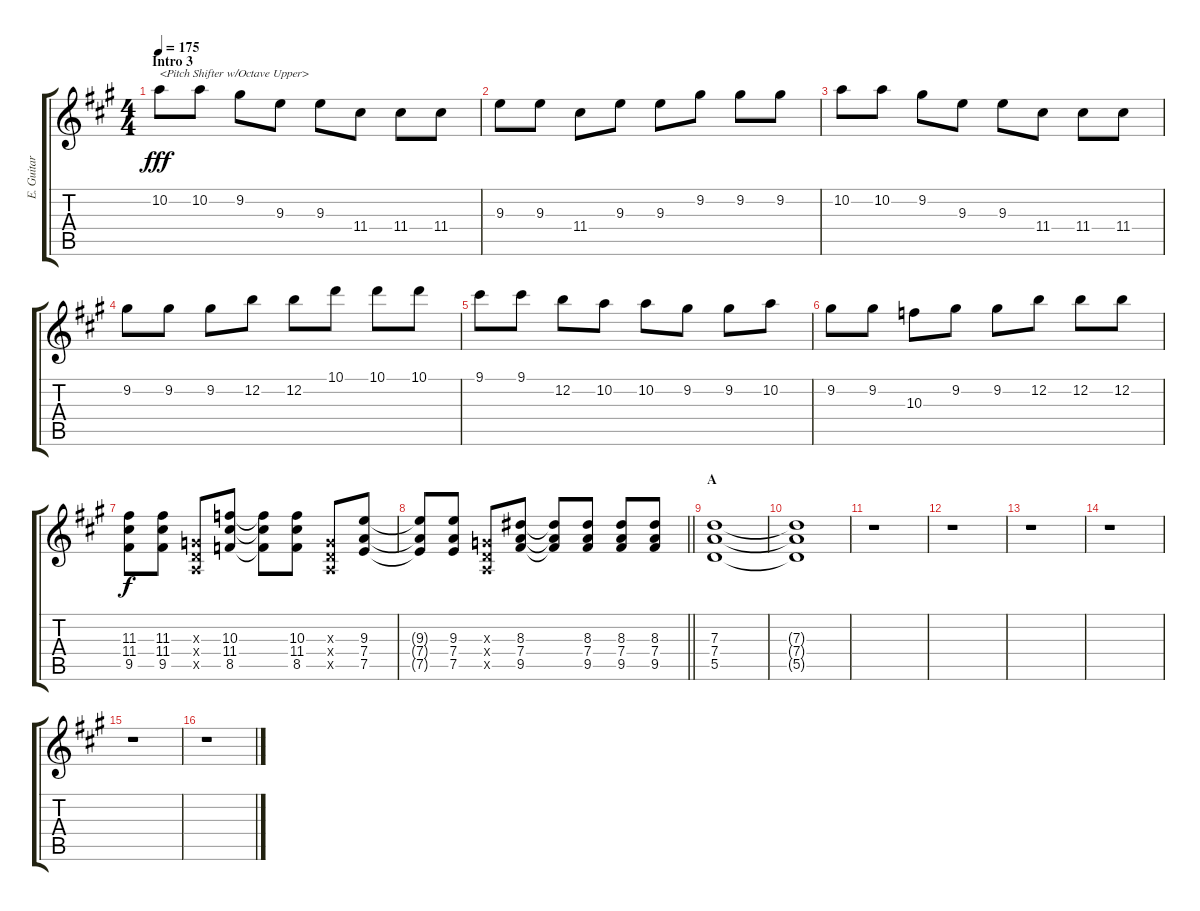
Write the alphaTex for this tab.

\track ("E. Guitar III" "E. Guitar ") {instrument overdrivenguitar}
\staff {score tabs}
\tuning (E4 B3 G3 D3 A2 E2) {hide}
\ts (4 4)
\section ("" "Intro 3")
\tempo 175
\clef g2
\ks a
10.2.8{txt "<Pitch Shifter w/Octave Upper>" dy fff} 10.2.8 9.2.8 9.3.8 9.3.8 11.4.8 11.4.8 11.4.8 |
9.3.8 9.3.8 11.4.8 9.3.8 9.3.8 9.2.8 9.2.8 9.2.8 |
10.2.8 10.2.8 9.2.8 9.3.8 9.3.8 11.4.8 11.4.8 11.4.8 |
9.2.8 9.2.8 9.2.8 12.2.8 12.2.8 10.1.8 10.1.8 10.1.8 |
9.1.8 9.1.8 12.2.8 10.2.8 10.2.8 9.2.8 9.2.8 10.2.8 |
9.2.8 9.2.8 10.3.8 9.2.8 9.2.8 12.2.8 12.2.8 12.2.8 |
(11.3 11.4 9.5).8{dy f} (11.3 11.4 9.5).8 (0.3{x} 0.4{x} 0.5{x}).8 (10.3 11.4 8.5).8 (10.3{t} 11.4{t} 8.5{t}).8 (10.3 11.4 8.5).8 (0.3{x} 0.4{x} 0.5{x}).8 (9.3 7.4 7.5).8 |
\barLineRight lightlight
(9.3{t} 7.4{t} 7.5{t}).8 (9.3 7.4 7.5).8 (0.3{x} 0.4{x} 0.5{x}).8 (8.3 7.4 9.5).8 (8.3{t} 7.4{t} 9.5{t}).8 (8.3 7.4 9.5).8 (8.3 7.4 9.5).8 (8.3 7.4 9.5).8 |
\section ("" "A")
(7.3 7.4 5.5).1 |
(7.3{t} 7.4{t} 5.5{t}).1 |
r.1 |
r.1 |
r.1 |
r.1 |
r.1 |
r.1
